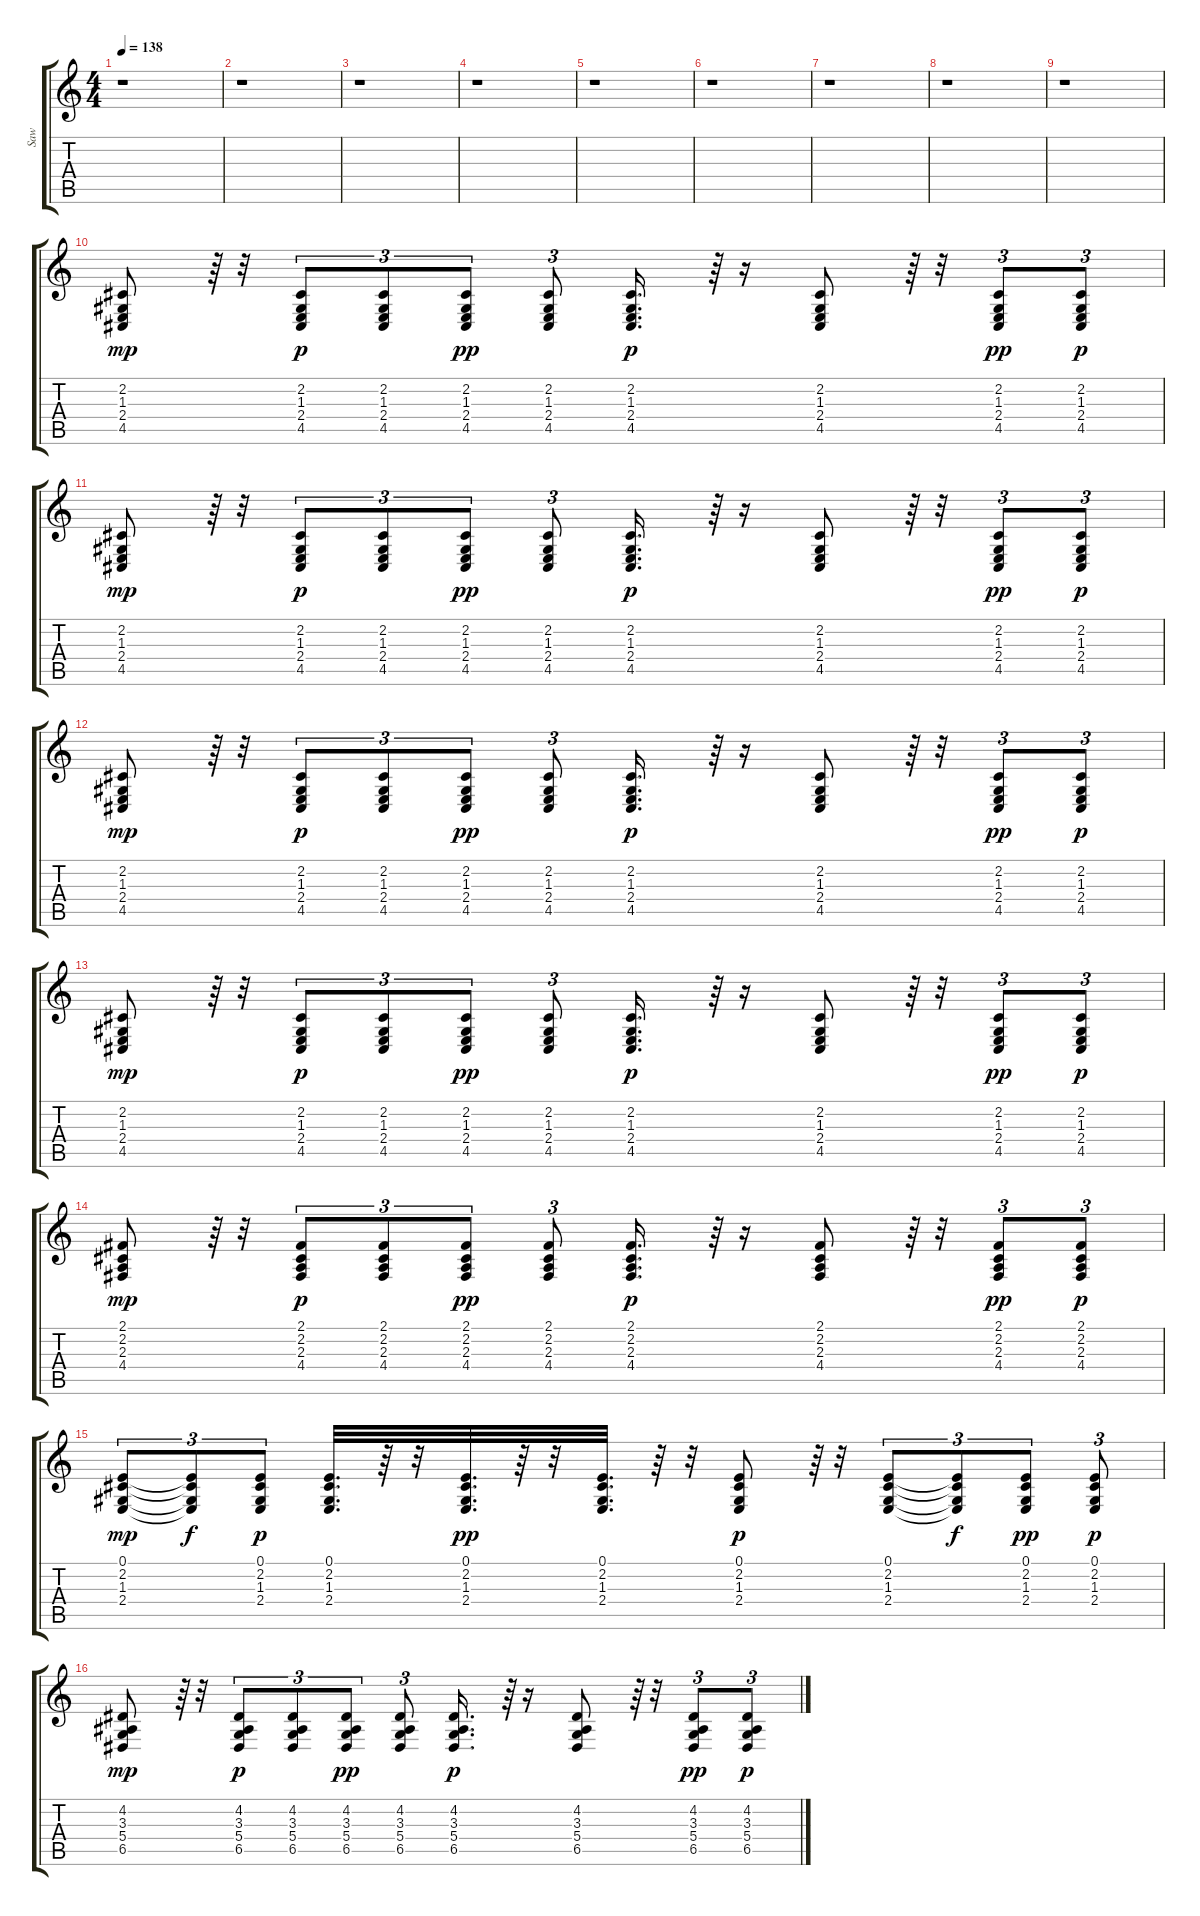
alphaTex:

\track ("Saw" "Saw") {instrument lead2sawtooth}
\staff {score tabs}
\tuning (E4 B3 G3 D3 A2 E2) {hide}
\ts (4 4)
\tempo 138
\clef g2
\ks c
r.1{dy mp} |
r.1 |
r.1 |
r.1 |
r.1 |
r.1 |
r.1 |
r.1 |
r.1 |
(2.2 1.3 2.4 4.5).8 r.64{tu (3 2)} r.32 (2.2 1.3 2.4 4.5).8{tu (3 2) dy p} (2.2 1.3 2.4 4.5).8{tu (3 2)} (2.2 1.3 2.4 4.5).8{tu (3 2) dy pp} (2.2 1.3 2.4 4.5).8{tu (3 2)} (2.2 1.3 2.4 4.5).16{d dy p} r.64{tu (3 2)} r.16 (2.2 1.3 2.4 4.5).8 r.64{tu (3 2)} r.32 (2.2 1.3 2.4 4.5).8{tu (3 2) dy pp} (2.2 1.3 2.4 4.5).8{tu (3 2) dy p} |
(2.2 1.3 2.4 4.5).8{dy mp} r.64{tu (3 2)} r.32 (2.2 1.3 2.4 4.5).8{tu (3 2) dy p} (2.2 1.3 2.4 4.5).8{tu (3 2)} (2.2 1.3 2.4 4.5).8{tu (3 2) dy pp} (2.2 1.3 2.4 4.5).8{tu (3 2)} (2.2 1.3 2.4 4.5).16{d dy p} r.64{tu (3 2)} r.16 (2.2 1.3 2.4 4.5).8 r.64{tu (3 2)} r.32 (2.2 1.3 2.4 4.5).8{tu (3 2) dy pp} (2.2 1.3 2.4 4.5).8{tu (3 2) dy p} |
(2.2 1.3 2.4 4.5).8{dy mp} r.64{tu (3 2)} r.32 (2.2 1.3 2.4 4.5).8{tu (3 2) dy p} (2.2 1.3 2.4 4.5).8{tu (3 2)} (2.2 1.3 2.4 4.5).8{tu (3 2) dy pp} (2.2 1.3 2.4 4.5).8{tu (3 2)} (2.2 1.3 2.4 4.5).16{d dy p} r.64{tu (3 2)} r.16 (2.2 1.3 2.4 4.5).8 r.64{tu (3 2)} r.32 (2.2 1.3 2.4 4.5).8{tu (3 2) dy pp} (2.2 1.3 2.4 4.5).8{tu (3 2) dy p} |
(2.2 1.3 2.4 4.5).8{dy mp} r.64{tu (3 2)} r.32 (2.2 1.3 2.4 4.5).8{tu (3 2) dy p} (2.2 1.3 2.4 4.5).8{tu (3 2)} (2.2 1.3 2.4 4.5).8{tu (3 2) dy pp} (2.2 1.3 2.4 4.5).8{tu (3 2)} (2.2 1.3 2.4 4.5).16{d dy p} r.64{tu (3 2)} r.16 (2.2 1.3 2.4 4.5).8 r.64{tu (3 2)} r.32 (2.2 1.3 2.4 4.5).8{tu (3 2) dy pp} (2.2 1.3 2.4 4.5).8{tu (3 2) dy p} |
(2.1 2.2 2.3 4.4).8{dy mp} r.64{tu (3 2)} r.32 (2.1 2.2 2.3 4.4).8{tu (3 2) dy p} (2.1 2.2 2.3 4.4).8{tu (3 2)} (2.1 2.2 2.3 4.4).8{tu (3 2) dy pp} (2.1 2.2 2.3 4.4).8{tu (3 2)} (2.1 2.2 2.3 4.4).16{d dy p} r.64{tu (3 2)} r.16 (2.1 2.2 2.3 4.4).8 r.64{tu (3 2)} r.32 (2.1 2.2 2.3 4.4).8{tu (3 2) dy pp} (2.1 2.2 2.3 4.4).8{tu (3 2) dy p} |
(0.1 2.2 1.3 2.4).8{tu (3 2) dy mp} (0.1{t} 2.2{t} 1.3{t} 2.4{t}).8{tu (3 2) dy f} (0.1 2.2 1.3 2.4).8{tu (3 2) dy p} (0.1 2.2 1.3 2.4).32{d} r.64 r.32 (0.1 2.2 1.3 2.4).32{d dy pp} r.64 r.32 (0.1 2.2 1.3 2.4).32{d} r.64 r.32 (0.1 2.2 1.3 2.4).8{dy p} r.64{tu (3 2)} r.32 (0.1 2.2 1.3 2.4).8{tu (3 2)} (0.1{t} 2.2{t} 1.3{t} 2.4{t}).8{tu (3 2) dy f} (0.1 2.2 1.3 2.4).8{tu (3 2) dy pp} (0.1 2.2 1.3 2.4).8{tu (3 2) dy p} |
(4.2 3.3 5.4 6.5).8{dy mp} r.64{tu (3 2)} r.32 (4.2 3.3 5.4 6.5).8{tu (3 2) dy p} (4.2 3.3 5.4 6.5).8{tu (3 2)} (4.2 3.3 5.4 6.5).8{tu (3 2) dy pp} (4.2 3.3 5.4 6.5).8{tu (3 2)} (4.2 3.3 5.4 6.5).16{d dy p} r.64{tu (3 2)} r.16 (4.2 3.3 5.4 6.5).8 r.64{tu (3 2)} r.32 (4.2 3.3 5.4 6.5).8{tu (3 2) dy pp} (4.2 3.3 5.4 6.5).8{tu (3 2) dy p}
